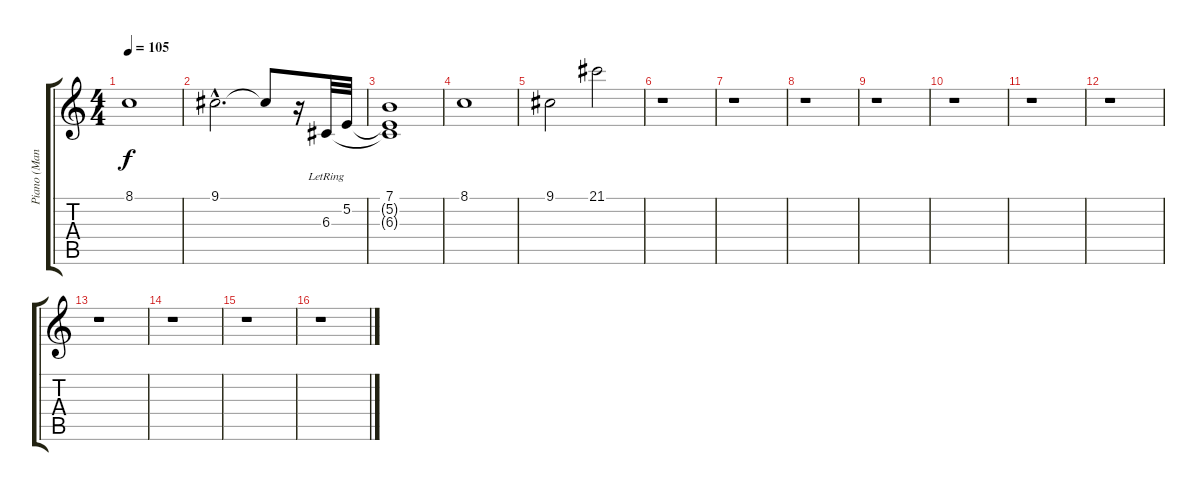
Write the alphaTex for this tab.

\track ("Piano (Manu)" "Piano (Man") {instrument electricpiano1}
\staff {score tabs}
\tuning (E4 B3 G3 D3 A2 E2) {hide}
\ts (4 4)
\tempo 105
\clef g2
\ks c
8.1.1{dy f} |
9.1{hac}.2{d} 9.1{t}.8 r.16 6.3{lr}.32 5.2{lr}.32 |
(7.1 5.2{t} 6.3{t}).1 |
8.1.1 |
9.1.2 21.1.2 |
r.1 |
r.1 |
r.1 |
r.1 |
r.1 |
r.1 |
r.1 |
r.1 |
r.1 |
r.1 |
r.1
